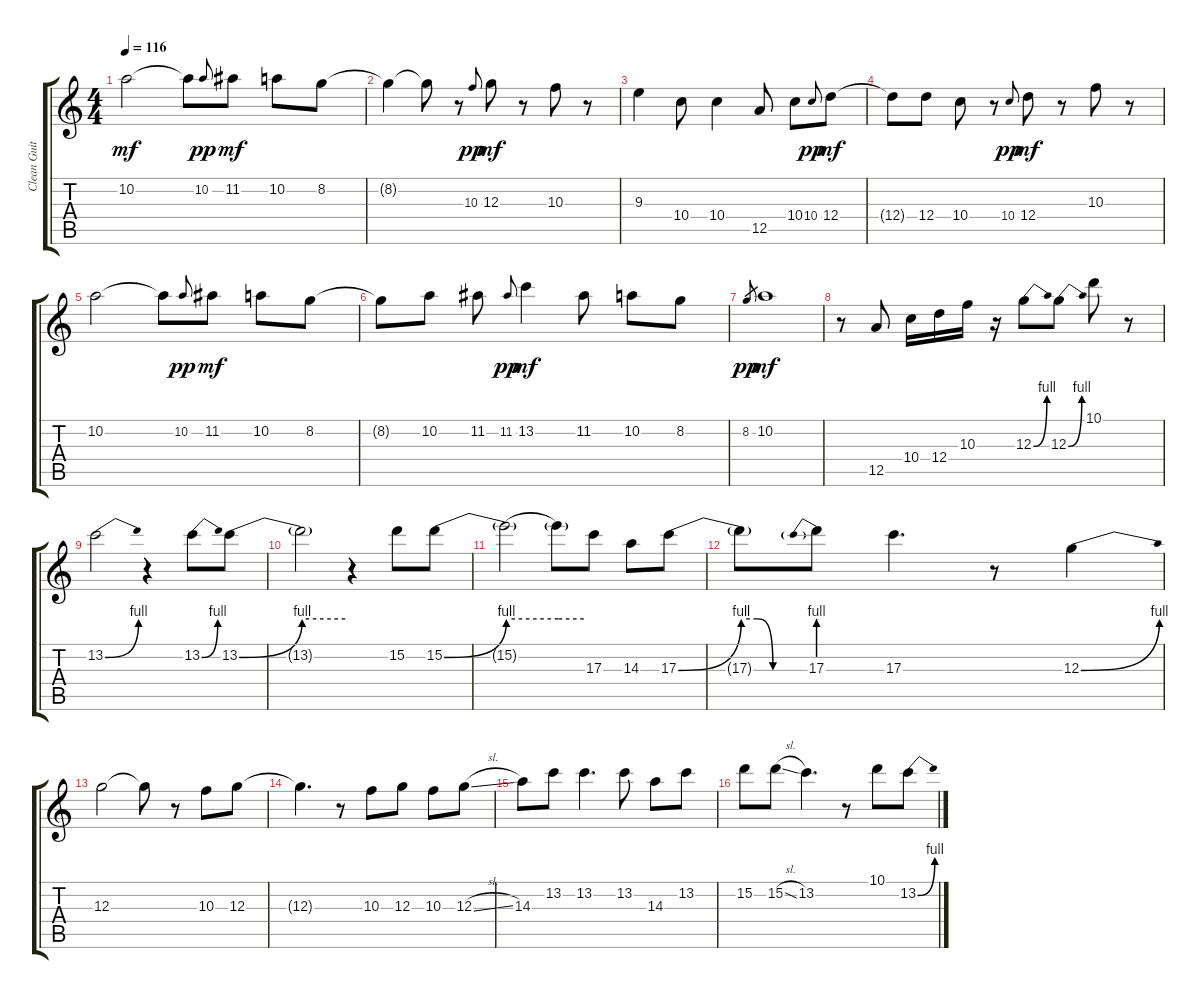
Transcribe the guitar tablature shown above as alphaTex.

\track ("Clean Guitar" "Clean Guit") {instrument electricguitarclean}
\staff {score tabs}
\tuning (E4 B3 G3 D3 A2 E2) {hide}
\ts (4 4)
\tempo 116
\clef g2
\ks c
10.2.2{dy mf} 10.2{t}.8 10.2.8{gr onbeat dy pp} 11.2.8{dy mf} 10.2.8 8.2.8 |
8.2{t}.4 8.2{t}.8 r.8 10.3.8{gr onbeat dy pp} 12.3.8{dy mf} r.8 10.3.8 r.8 |
9.3.4 10.4.8 10.4.4 12.5.8 10.4.8 10.4.8{gr onbeat dy pp} 12.4.8{dy mf} |
12.4{t}.8 12.4.8 10.4.8 r.8 10.4.8{gr onbeat dy pp} 12.4.8{dy mf} r.8 10.3.8 r.8 |
10.2.2 10.2{t}.8 10.2.8{gr onbeat dy pp} 11.2.8{dy mf} 10.2.8 8.2.8 |
8.2{t}.8 10.2.8 11.2.8 11.2.8{gr onbeat dy pp} 13.2.4{dy mf} 11.2.8 10.2.8 8.2.8 |
8.2.8{gr dy pp} 10.2.1{dy mf} |
r.8 12.5.8 10.4.16 12.4.16 10.3.16 r.16 12.3{be (bend 0 0 60 4)}.8 12.3{be (bend 0 0 60 4)}.8 10.1.8 r.8 |
13.2{be (bend 0 0 60 4)}.2 r.4 13.2{be (bend 0 0 60 4)}.8 13.2{be (bend 0 0 60 4)}.8 |
13.2{be (hold 0 4 60 4) t}.2 r.4 15.2.8 15.2{be (bend 0 0 60 4)}.8 |
15.2{be (hold 0 4 60 4) t}.2 15.2{be (hold 0 4 60 4) t}.8 17.3.8 14.3.8 17.3{be (bend 0 0 60 4)}.8 |
17.3{be (custom 0 4 15 4 30 0 60 0) t}.8 17.3{be (prebend 0 4 60 4)}.8 17.3.4{d} r.8 12.3{be (bend 0 0 60 4)}.4 |
12.3.2 12.3{t}.8 r.8 10.3.8 12.3.8 |
12.3{t}.4{d} r.8 10.3.8 12.3.8 10.3.8 12.3{sl}.8 |
14.3.8 13.2.8 13.2.4{d} 13.2.8 14.3.8 13.2.8 |
15.2.8 15.2{sl}.8 13.2.4{d} r.8 10.1.8 13.2{be (bend 0 0 60 4)}.8
